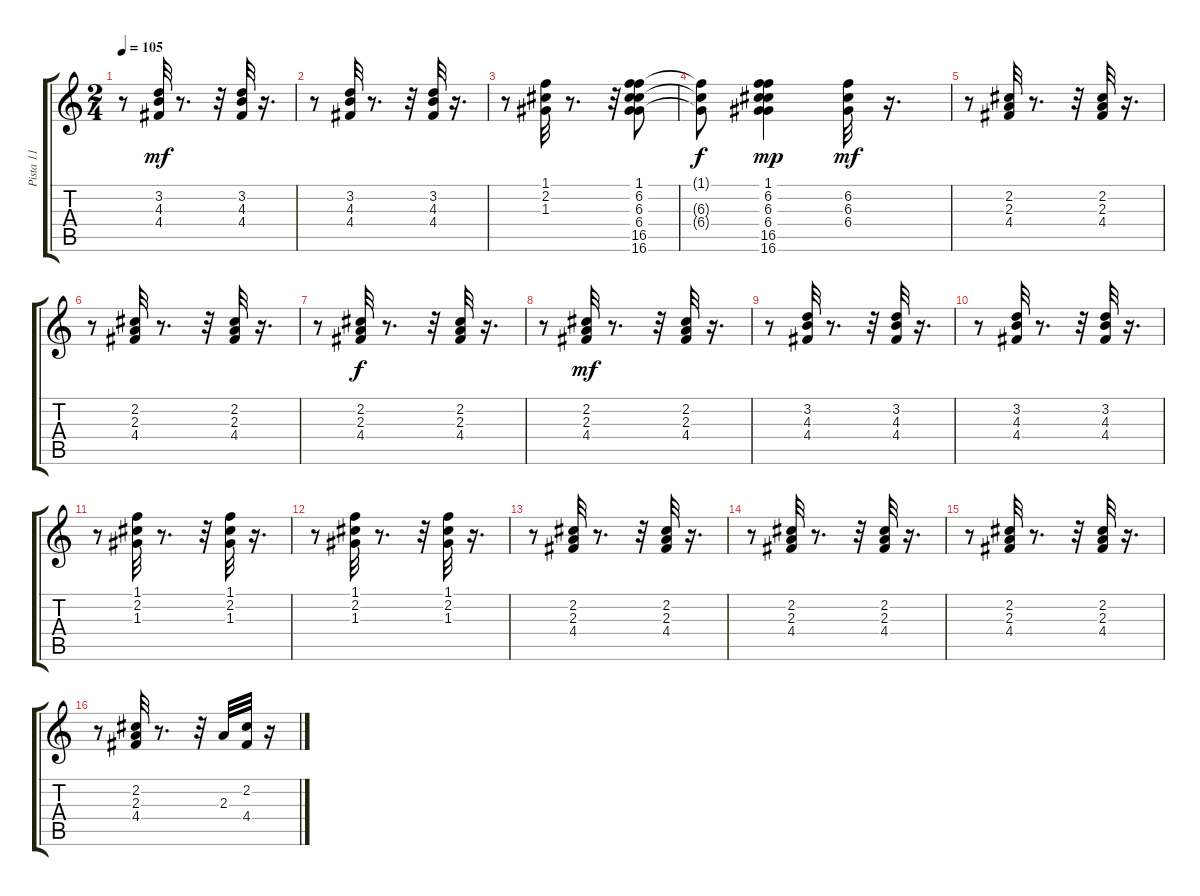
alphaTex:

\track ("Pista 11" "Pista 11") {instrument acousticguitarsteel}
\staff {score tabs}
\tuning (E4 B3 G3 D3 A2 E2) {hide}
\ts (2 4)
\tempo 105
\clef g2
\ks c
r.8{dy mf} (3.2 4.3 4.4).32 r.8{d} r.32 (3.2 4.3 4.4).32 r.16{d} |
r.8 (3.2 4.3 4.4).32 r.8{d} r.32 (3.2 4.3 4.4).32 r.16{d} |
r.8 (1.1 2.2 1.3).32 r.8{d} r.32 (1.1 6.2 6.3 6.4 16.5 16.6).8 |
(1.1{t} 6.3{t} 6.4{t}).8{dy f} (1.1 6.2 6.3 6.4 16.5 16.6).4{dy mp} (6.2 6.3 6.4).32{dy mf} r.16{d} |
r.8 (2.2 2.3 4.4).32 r.8{d} r.32 (2.2 2.3 4.4).32 r.16{d} |
r.8 (2.2 2.3 4.4).32 r.8{d} r.32 (2.2 2.3 4.4).32 r.16{d} |
r.8 (2.2 2.3 4.4).32{dy f} r.8{d} r.32 (2.2 2.3 4.4).32 r.16{d} |
r.8 (2.2 2.3 4.4).32{dy mf} r.8{d} r.32 (2.2 2.3 4.4).32 r.16{d} |
r.8 (3.2 4.3 4.4).32 r.8{d} r.32 (3.2 4.3 4.4).32 r.16{d} |
r.8 (3.2 4.3 4.4).32 r.8{d} r.32 (3.2 4.3 4.4).32 r.16{d} |
r.8 (1.1 2.2 1.3).32 r.8{d} r.32 (1.1 2.2 1.3).32 r.16{d} |
r.8 (1.1 2.2 1.3).32 r.8{d} r.32 (1.1 2.2 1.3).32 r.16{d} |
r.8 (2.2 2.3 4.4).32 r.8{d} r.32 (2.2 2.3 4.4).32 r.16{d} |
r.8 (2.2 2.3 4.4).32 r.8{d} r.32 (2.2 2.3 4.4).32 r.16{d} |
r.8 (2.2 2.3 4.4).32 r.8{d} r.32 (2.2 2.3 4.4).32 r.16{d} |
r.8 (2.2 2.3 4.4).32 r.8{d} r.32 2.3.32 (2.2 4.4).32 r.16
